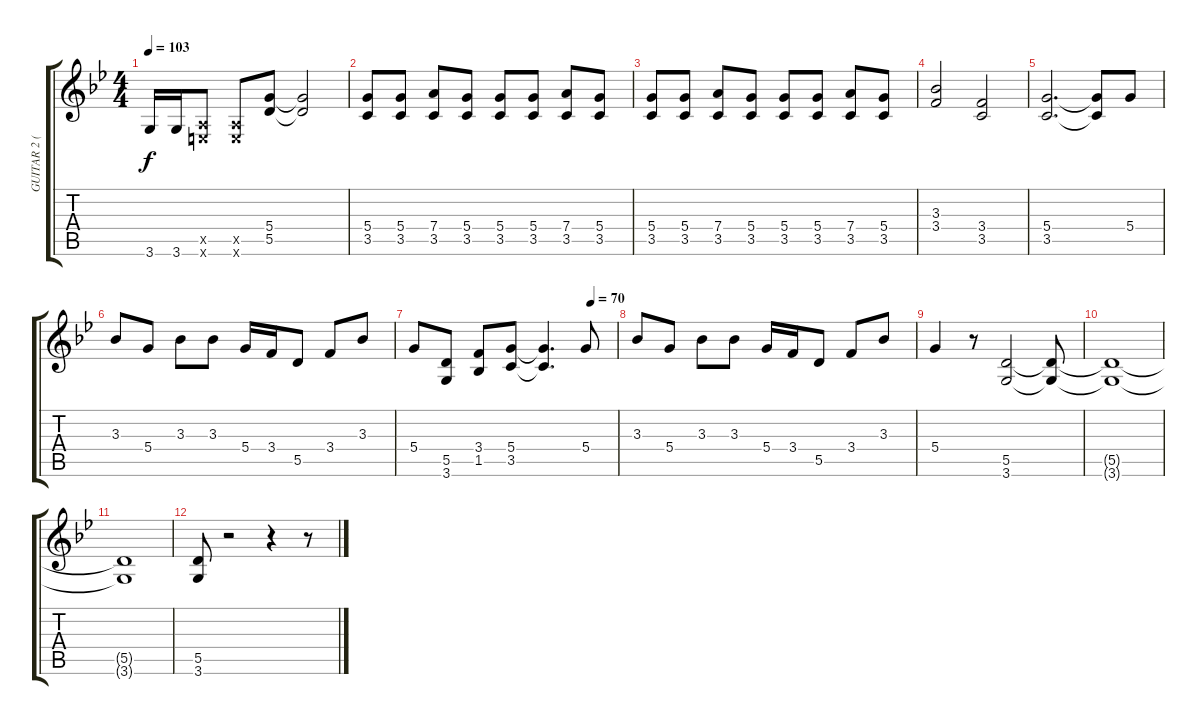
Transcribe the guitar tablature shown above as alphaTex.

\track ("GUITAR 2 (RHYTHM)" "GUITAR 2 (") {instrument distortionguitar}
\staff {score tabs}
\tuning (E4 B3 G3 D3 A2 E2) {hide}
\ts (4 4)
\tempo 103
\clef g2
\ks bb
3.6.16{dy f} 3.6.16 (0.5{x} 0.6{x}).8 (0.5{x} 0.6{x}).8 (5.4 5.5).8 (5.4{t} 5.5{t}).2 |
(5.4 3.5).8 (5.4 3.5).8 (7.4 3.5).8 (5.4 3.5).8 (5.4 3.5).8 (5.4 3.5).8 (7.4 3.5).8 (5.4 3.5).8 |
(5.4 3.5).8 (5.4 3.5).8 (7.4 3.5).8 (5.4 3.5).8 (5.4 3.5).8 (5.4 3.5).8 (7.4 3.5).8 (5.4 3.5).8 |
(3.3 3.4).2 (3.4 3.5).2 |
(5.4 3.5).2{d} (5.4{t} 3.5{t}).8 5.4.8 |
3.3.8 5.4.8 3.3.8 3.3.8 5.4.16 3.4.16 5.5.8 3.4.8 3.3.8 |
\tempo (70 0.875)
5.4.8 (5.5 3.6).8 (3.4 1.5).8 (5.4 3.5).8 (5.4{t} 3.5{t}).4{d} 5.4.8 |
3.3.8 5.4.8 3.3.8 3.3.8 5.4.16 3.4.16 5.5.8 3.4.8 3.3.8 |
5.4.4 r.8 (5.5 3.6).2 (5.5{t} 3.6{t}).8 |
(5.5{t} 3.6{t}).1 |
(5.5{t} 3.6{t}).1 |
(5.5 3.6).8 r.2 r.4 r.8
